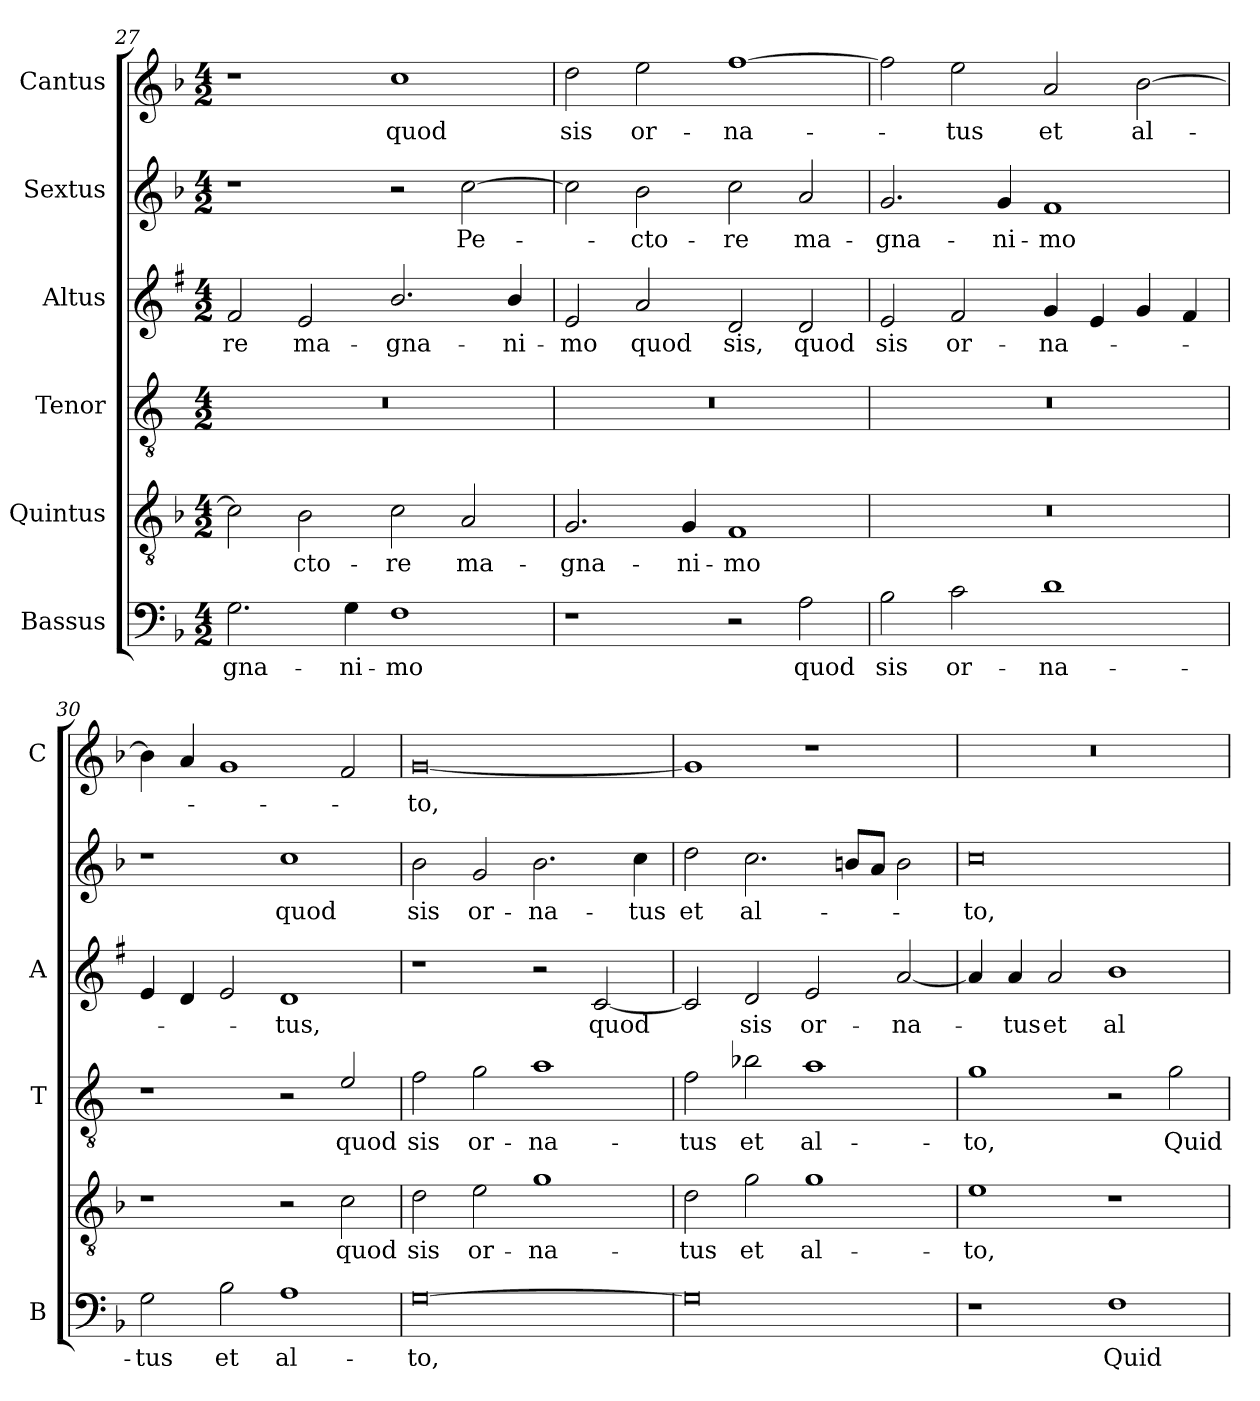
**kern	**text	**kern	**text	**kern	**text	**kern	**text	**kern	**text	**kern	**text
*part6	*part6	*part5	*part5	*part4	*part4	*part3	*part3	*part2	*part2	*part1	*part1
*staff6	*staff6	*staff5	*staff5	*staff4	*staff4	*staff3	*staff3	*staff2	*staff2	*staff1	*staff1
*I"Bassus	*	*I"Quintus	*	*I"Tenor	*	*I"Altus	*	*I"Sextus	*	*I"Cantus	*
*I'B	*	*	*	*I'T	*	*I'A	*	*	*	*I'C	*
*clefF4	*	*clefGv2	*	*clefGv2	*	*clefG2	*	*clefG2	*	*clefG2	*
*	*	*	*	*ITrd4c7	*	*ITrd1c2	*	*	*	*	*
*k[b-]	*	*k[b-]	*	*k[b-]	*	*k[b-]	*	*k[b-]	*	*k[b-]	*
*F:	*	*F:	*	*F:	*	*F:	*	*F:	*	*F:	*
*M4/2	*	*M4/2	*	*M4/2	*	*M4/2	*	*M4/2	*	*M4/2	*
=27	=27	=27	=27	=27	=27	=27	=27	=27	=27	=27	=27
!	!LO:LY:b	!	!	!	!	!	!LO:LY:b	!	!	!	!
2.G\	-gna-	2c\]	.	0r	.	2e/	-re	1r	.	1r	.
!	!	!	!LO:LY:b	!	!	!	!LO:LY:b	!	!	!	!
.	.	2B-\	-cto-	.	.	2d/	ma-	.	.	.	.
!	!LO:LY:b	!	!	!	!	!	!	!	!	!	!
4G\	-ni-	.	.	.	.	.	.	.	.	.	.
!	!LO:LY:b	!	!LO:LY:b	!	!	!	!LO:LY:b	!	!	!	!LO:LY:b
1F	-mo	2c\	-re	.	.	2.a/	-gna-	2r	.	1cc	quod
!	!	!	!LO:LY:b	!	!	!	!	!	!LO:LY:b	!	!
.	.	2A/	ma-	.	.	.	.	[2cc\	Pe-	.	.
!	!	!	!	!	!	!	!LO:LY:b	!	!	!	!
.	.	.	.	.	.	4a/	-ni-	.	.	.	.
=28	=28	=28	=28	=28	=28	=28	=28	=28	=28	=28	=28
!	!	!	!LO:LY:b	!	!	!	!LO:LY:b	!	!	!	!LO:LY:b
1r	.	2.G/	-gna-	0r	.	2d/	-mo	2cc\]	.	2dd\	sis
!	!	!	!	!	!	!	!LO:LY:b	!	!LO:LY:b	!	!LO:LY:b
.	.	.	.	.	.	2g/	quod	2b-\	-cto-	2ee\	or-
!	!	!	!LO:LY:b	!	!	!	!	!	!	!	!
.	.	4G/	-ni-	.	.	.	.	.	.	.	.
!	!	!	!LO:LY:b	!	!	!	!LO:LY:b	!	!LO:LY:b	!	!LO:LY:b
2r	.	1F	-mo	.	.	2c/	sis,	2cc\	-re	[1ff	-na-
!	!LO:LY:b	!	!	!	!	!	!LO:LY:b	!	!LO:LY:b	!	!
2A\	quod	.	.	.	.	2c/	quod	2a/	ma-	.	.
=29	=29	=29	=29	=29	=29	=29	=29	=29	=29	=29	=29
!	!LO:LY:b	!	!	!	!	!	!LO:LY:b	!	!LO:LY:b	!	!
2B-\	sis	0r	.	0r	.	2d/	sis	2.g/	-gna-	2ff\]	.
!	!LO:LY:b	!	!	!	!	!	!LO:LY:b	!	!	!	!LO:LY:b
2c\	or-	.	.	.	.	2e/	or-	.	.	2ee\	-tus
!	!	!	!	!	!	!	!	!	!LO:LY:b	!	!
.	.	.	.	.	.	.	.	4g/	-ni-	.	.
!	!LO:LY:b	!	!	!	!	!	!LO:LY:b	!	!LO:LY:b	!	!LO:LY:b
1d	-na-	.	.	.	.	4f/	-na-	1f	-mo	2a/	et
.	.	.	.	.	.	4d/	.	.	.	.	.
!	!	!	!	!	!	!	!	!	!	!	!LO:LY:b
.	.	.	.	.	.	4f/	.	.	.	[2b-\	al-
.	.	.	.	.	.	4e/	.	.	.	.	.
!!LO:LB:g=z
=30	=30	=30	=30	=30	=30	=30	=30	=30	=30	=30	=30
!	!LO:LY:b	!	!	!	!	!	!	!	!	!	!
2G\	-tus	1r	.	1r	.	4d/	.	1r	.	4b-\]	.
.	.	.	.	.	.	4c/	.	.	.	4a/	.
!	!LO:LY:b	!	!	!	!	!	!	!	!	!	!
2B-\	et	.	.	.	.	2d/	.	.	.	1g	.
!	!LO:LY:b	!	!	!	!	!	!LO:LY:b	!	!LO:LY:b	!	!
1A	al-	2r	.	2r	.	1c	-tus,	1cc	quod	.	.
!	!	!	!LO:LY:b	!	!LO:LY:b	!	!	!	!	!	!
.	.	2c\	quod	2A/	quod	.	.	.	.	2f/	.
=31	=31	=31	=31	=31	=31	=31	=31	=31	=31	=31	=31
!	!LO:LY:b	!	!LO:LY:b	!	!LO:LY:b	!	!	!	!LO:LY:b	!	!LO:LY:b
[0G	-to,	2d\	sis	2B-\	sis	1r	.	2b-\	sis	[0g	-to,
!	!	!	!LO:LY:b	!	!LO:LY:b	!	!	!	!LO:LY:b	!	!
.	.	2e\	or-	2c\	or-	.	.	2g/	or-	.	.
!	!	!	!LO:LY:b	!	!LO:LY:b	!	!	!	!LO:LY:b	!	!
.	.	1g	-na-	1d	-na-	2r	.	2.b-\	-na-	.	.
!	!	!	!	!	!	!	!LO:LY:b	!	!	!	!
.	.	.	.	.	.	[2B-/	quod	.	.	.	.
!	!	!	!	!	!	!	!	!	!LO:LY:b	!	!
.	.	.	.	.	.	.	.	4cc\	-tus	.	.
=32	=32	=32	=32	=32	=32	=32	=32	=32	=32	=32	=32
!	!	!	!LO:LY:b	!	!LO:LY:b	!	!	!	!LO:LY:b	!	!
0G]	.	2d\	-tus	2B-\	-tus	2B-/]	.	2dd\	et	1g]	.
!	!	!	!LO:LY:b	!	!LO:LY:b	!	!LO:LY:b	!	!LO:LY:b	!	!
.	.	2g\	et	2e-X\	et	2c/	sis	2.cc\	al-	.	.
!	!	!	!LO:LY:b	!	!LO:LY:b	!	!LO:LY:b	!	!	!	!
.	.	1g	al-	1d	al-	2d/	or-	.	.	1r	.
.	.	.	.	.	.	.	.	8bn/L	.	.	.
.	.	.	.	.	.	.	.	8a/J	.	.	.
!	!	!	!	!	!	!	!LO:LY:b	!	!	!	!
.	.	.	.	.	.	[2g/	-na-	2b\	.	.	.
=33	=33	=33	=33	=33	=33	=33	=33	=33	=33	=33	=33
!	!	!	!LO:LY:b	!	!LO:LY:b	!	!	!	!LO:LY:b	!	!
1r	.	1e	-to,	1c	-to,	4g/]	.	0cc	-to,	0r	.
!	!	!	!	!	!	!	!LO:LY:b	!	!	!	!
.	.	.	.	.	.	4g/	-tus	.	.	.	.
!	!	!	!	!	!	!	!LO:LY:b	!	!	!	!
.	.	.	.	.	.	2g/	et	.	.	.	.
!	!LO:LY:b	!	!	!	!	!	!LO:LY:b	!	!	!	!
1F	Quid	1r	.	2r	.	1a	al-	.	.	.	.
!	!	!	!	!	!LO:LY:b	!	!	!	!	!	!
.	.	.	.	2c\	Quid	.	.	.	.	.	.
=	=	=	=	=	=	=	=	=	=	=	=
*-	*-	*-	*-	*-	*-	*-	*-	*-	*-	*-	*-
